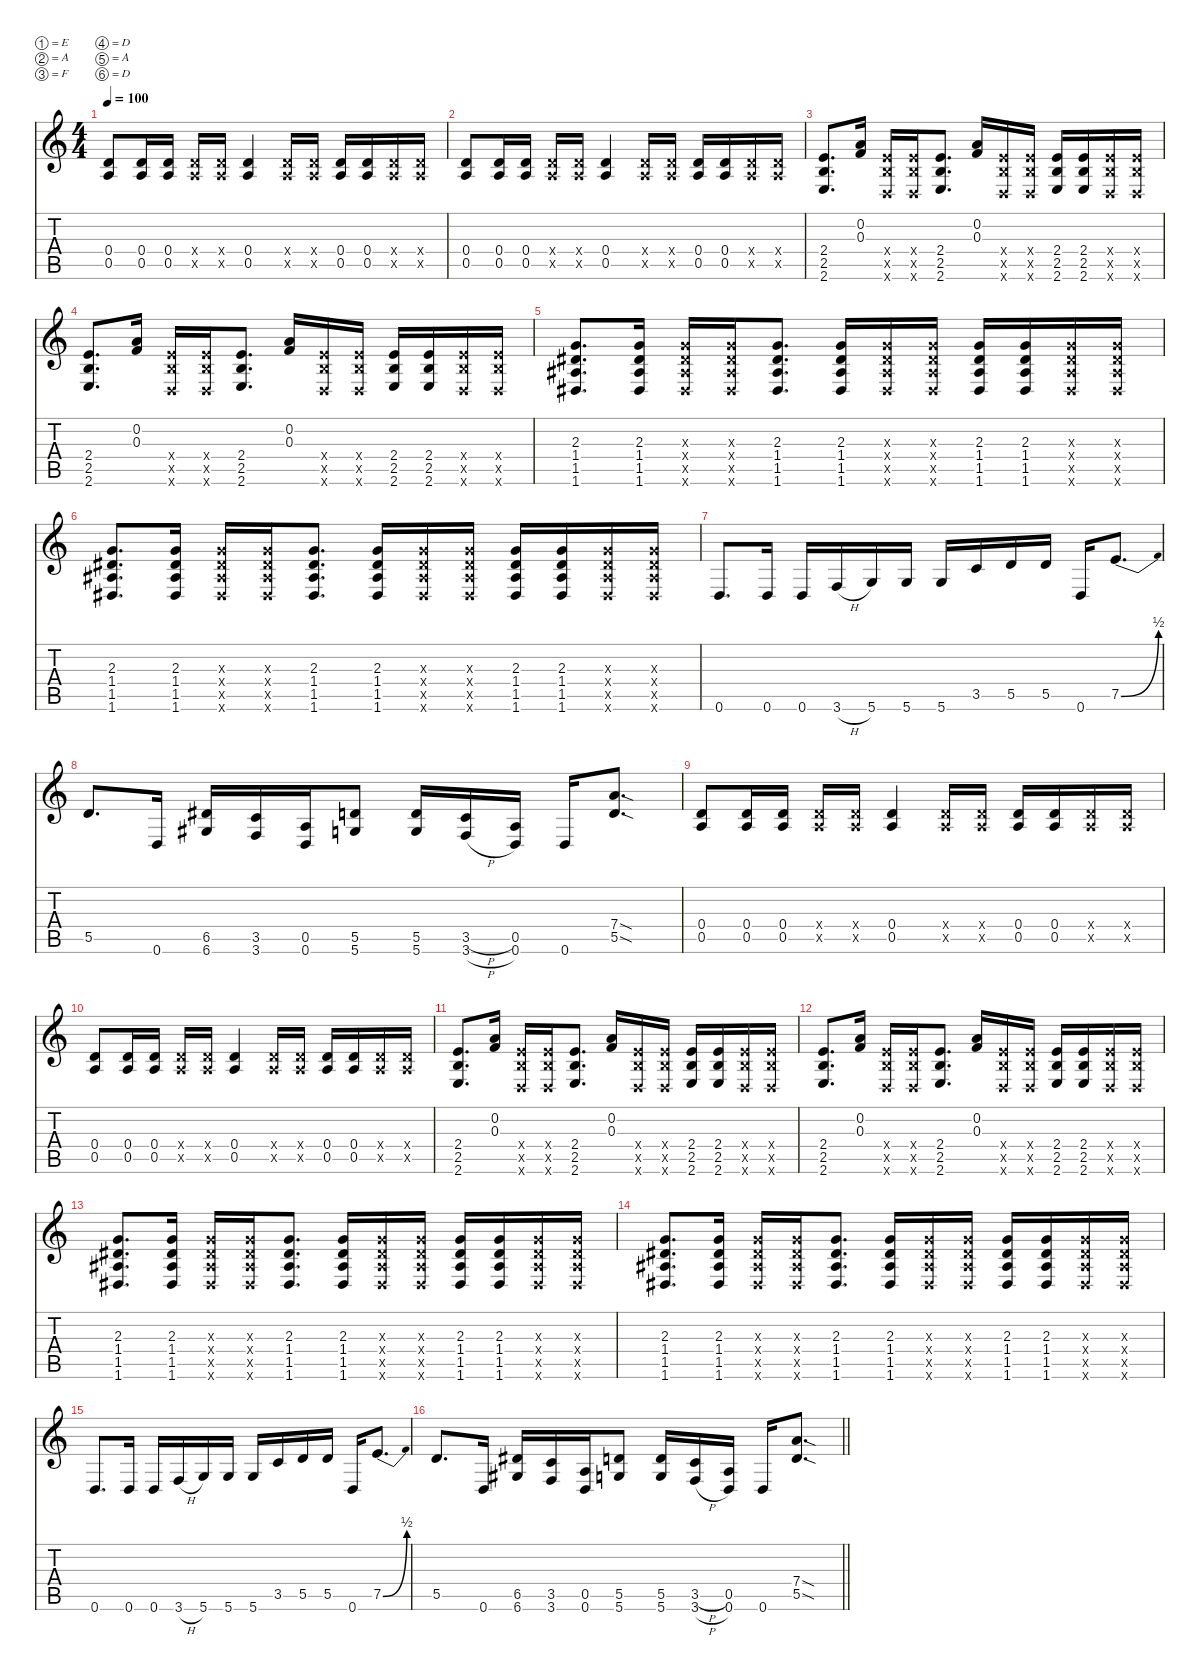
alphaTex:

\defaultSystemsLayout 4
\hideDynamics
\bracketExtendMode nobrackets
\singleTrackTrackNamePolicy hidden
\multiTrackTrackNamePolicy hidden
\firstSystemTrackNameMode fullname
\firstSystemTrackNameOrientation horizontal
\otherSystemsTrackNameOrientation horizontal
\track ("Guitar 1" "od.guit.") {defaultSystemsLayout 4 mute instrument overdrivenguitar}
\staff {score tabs}
\tuning (E4 A3 F3 D3 A2 D2)
\ts (4 4)
\tempo 100
\clef g2
\ks c
(0.4 0.5).8{dy f beam Up} (0.4 0.5).16{beam Up} (0.4 0.5).16{beam Up} (0.4{x} 0.5{x}).16{beam Up} (0.4{x} 0.5{x}).16{beam Up} (0.4 0.5).4{beam Up} (0.4{x} 0.5{x}).16{beam Up} (0.4{x} 0.5{x}).16{beam Up} (0.4 0.5).16{beam Up} (0.4 0.5).16{beam Up} (0.4{x} 0.5{x}).16{beam Up} (0.4{x} 0.5{x}).16{beam Up} |
(0.4 0.5).8{beam Up} (0.4 0.5).16{beam Up} (0.4 0.5).16{beam Up} (0.4{x} 0.5{x}).16{beam Up} (0.4{x} 0.5{x}).16{beam Up} (0.4 0.5).4{beam Up} (0.4{x} 0.5{x}).16{beam Up} (0.4{x} 0.5{x}).16{beam Up} (0.4 0.5).16{beam Up} (0.4 0.5).16{beam Up} (0.4{x} 0.5{x}).16{beam Up} (0.4{x} 0.5{x}).16{beam Up} |
(2.4 2.5 2.6).8{d dy ff beam Up} (0.2 0.3).16{dy f beam Up} (2.4{x} 2.5{x} 0.6{x}).16{dy ff beam Up} (2.4{x} 2.5{x} 0.6{x}).16{beam Up} (2.4 2.5 2.6).8{d beam Up} (0.2 0.3).16{dy f beam Up} (2.4{x} 2.5{x} 0.6{x}).16{dy ff beam Up} (2.4{x} 2.5{x} 0.6{x}).16{beam Up} (2.4 2.5 2.6).16{dy f beam Up} (2.4 2.5 2.6).16{beam Up} (2.4{x} 2.5{x} 0.6{x}).16{beam Up} (2.4{x} 2.5{x} 0.6{x}).16{beam Up} |
(2.4 2.5 2.6).8{d dy ff beam Up} (0.2 0.3).16{dy f beam Up} (2.4{x} 2.5{x} 0.6{x}).16{dy ff beam Up} (2.4{x} 2.5{x} 0.6{x}).16{beam Up} (2.4 2.5 2.6).8{d beam Up} (0.2 0.3).16{dy f beam Up} (2.4{x} 2.5{x} 0.6{x}).16{dy ff beam Up} (2.4{x} 2.5{x} 0.6{x}).16{beam Up} (2.4 2.5 2.6).16{dy f beam Up} (2.4 2.5 2.6).16{beam Up} (2.4{x} 2.5{x} 0.6{x}).16{beam Up} (2.4{x} 2.5{x} 0.6{x}).16{beam Up} |
(2.3 1.4{acc #} 1.5{acc #} 1.6{acc #}).8{d dy ff beam Up} (2.3 1.4{acc #} 1.5{acc #} 1.6{acc #}).16{beam Up} (2.3{x} 1.4{x acc #} 1.5{x acc #} 1.6{x acc #}).16{beam Up} (2.3{x} 1.4{x acc #} 1.5{x acc #} 1.6{x acc #}).16{beam Up} (2.3 1.4{acc #} 1.5{acc #} 1.6{acc #}).8{d beam Up} (2.3 1.4{acc #} 1.5{acc #} 1.6{acc #}).16{beam Up} (2.3{x} 1.4{x acc #} 1.5{x acc #} 1.6{x acc #}).16{beam Up} (2.3{x} 1.4{x acc #} 1.5{x acc #} 1.6{x acc #}).16{beam Up} (2.3 1.4{acc #} 1.5{acc #} 1.6{acc #}).16{dy f beam Up} (2.3 1.4{acc #} 1.5{acc #} 1.6{acc #}).16{beam Up} (2.3{x} 1.4{x acc #} 1.5{x acc #} 1.6{x acc #}).16{beam Up} (2.3{x} 1.4{x acc #} 1.5{x acc #} 1.6{x acc #}).16{beam Up} |
(2.3 1.4{acc #} 1.5{acc #} 1.6{acc #}).8{d dy ff beam Up} (2.3 1.4{acc #} 1.5{acc #} 1.6{acc #}).16{beam Up} (2.3{x} 1.4{x acc #} 1.5{x acc #} 1.6{x acc #}).16{beam Up} (2.3{x} 1.4{x acc #} 1.5{x acc #} 1.6{x acc #}).16{beam Up} (2.3 1.4{acc #} 1.5{acc #} 1.6{acc #}).8{d beam Up} (2.3 1.4{acc #} 1.5{acc #} 1.6{acc #}).16{beam Up} (2.3{x} 1.4{x acc #} 1.5{x acc #} 1.6{x acc #}).16{beam Up} (2.3{x} 1.4{x acc #} 1.5{x acc #} 1.6{x acc #}).16{beam Up} (2.3 1.4{acc #} 1.5{acc #} 1.6{acc #}).16{dy f beam Up} (2.3 1.4{acc #} 1.5{acc #} 1.6{acc #}).16{beam Up} (2.3{x} 1.4{x acc #} 1.5{x acc #} 1.6{x acc #}).16{beam Up} (2.3{x} 1.4{x acc #} 1.5{x acc #} 1.6{x acc #}).16{beam Up} |
0.6.8{d beam Up} 0.6.16{beam Up} 0.6.16{beam Up} 3.6{h}.16{beam Up} 5.6.16{beam Up} 5.6.16{beam Up} 5.6.16{beam Up} 3.5.16{beam Up} 5.5.16{beam Up} 5.5.16{beam Up} 0.6.16{beam Up} 7.5{be (bend 0 0 15 2)}.8{d beam Up} |
5.5.8{d beam Up} 0.6.16{beam Up} (6.5{acc #} 6.6{acc #}).16{dy ff beam Up} (3.5 3.6).16{beam Up} (0.5 0.6).16{beam Up} (5.5 5.6).8{beam Up} (5.5 5.6).16{beam Up} (3.5{h} 3.6{h}).16{beam Up} (0.5 0.6).16{dy f beam Up} 0.6.16{beam Up} (7.4{sod} 5.5{sod}).8{d beam Up} |
(0.4 0.5).8{beam Up} (0.4 0.5).16{beam Up} (0.4 0.5).16{beam Up} (0.4{x} 0.5{x}).16{beam Up} (0.4{x} 0.5{x}).16{beam Up} (0.4 0.5).4{beam Up} (0.4{x} 0.5{x}).16{beam Up} (0.4{x} 0.5{x}).16{beam Up} (0.4 0.5).16{beam Up} (0.4 0.5).16{beam Up} (0.4{x} 0.5{x}).16{beam Up} (0.4{x} 0.5{x}).16{beam Up} |
(0.4 0.5).8{beam Up} (0.4 0.5).16{beam Up} (0.4 0.5).16{beam Up} (0.4{x} 0.5{x}).16{beam Up} (0.4{x} 0.5{x}).16{beam Up} (0.4 0.5).4{beam Up} (0.4{x} 0.5{x}).16{beam Up} (0.4{x} 0.5{x}).16{beam Up} (0.4 0.5).16{beam Up} (0.4 0.5).16{beam Up} (0.4{x} 0.5{x}).16{beam Up} (0.4{x} 0.5{x}).16{beam Up} |
(2.4 2.5 2.6).8{d dy ff beam Up} (0.2 0.3).16{dy f beam Up} (2.4{x} 2.5{x} 0.6{x}).16{dy ff beam Up} (2.4{x} 2.5{x} 0.6{x}).16{beam Up} (2.4 2.5 2.6).8{d beam Up} (0.2 0.3).16{dy f beam Up} (2.4{x} 2.5{x} 0.6{x}).16{dy ff beam Up} (2.4{x} 2.5{x} 0.6{x}).16{beam Up} (2.4 2.5 2.6).16{dy f beam Up} (2.4 2.5 2.6).16{beam Up} (2.4{x} 2.5{x} 0.6{x}).16{beam Up} (2.4{x} 2.5{x} 0.6{x}).16{beam Up} |
(2.4 2.5 2.6).8{d dy ff beam Up} (0.2 0.3).16{dy f beam Up} (2.4{x} 2.5{x} 0.6{x}).16{dy ff beam Up} (2.4{x} 2.5{x} 0.6{x}).16{beam Up} (2.4 2.5 2.6).8{d beam Up} (0.2 0.3).16{dy f beam Up} (2.4{x} 2.5{x} 0.6{x}).16{dy ff beam Up} (2.4{x} 2.5{x} 0.6{x}).16{beam Up} (2.4 2.5 2.6).16{dy f beam Up} (2.4 2.5 2.6).16{beam Up} (2.4{x} 2.5{x} 0.6{x}).16{beam Up} (2.4{x} 2.5{x} 0.6{x}).16{beam Up} |
(2.3 1.4{acc #} 1.5{acc #} 1.6{acc #}).8{d dy ff beam Up} (2.3 1.4{acc #} 1.5{acc #} 1.6{acc #}).16{beam Up} (2.3{x} 1.4{x acc #} 1.5{x acc #} 1.6{x acc #}).16{beam Up} (2.3{x} 1.4{x acc #} 1.5{x acc #} 1.6{x acc #}).16{beam Up} (2.3 1.4{acc #} 1.5{acc #} 1.6{acc #}).8{d beam Up} (2.3 1.4{acc #} 1.5{acc #} 1.6{acc #}).16{beam Up} (2.3{x} 1.4{x acc #} 1.5{x acc #} 1.6{x acc #}).16{beam Up} (2.3{x} 1.4{x acc #} 1.5{x acc #} 1.6{x acc #}).16{beam Up} (2.3 1.4{acc #} 1.5{acc #} 1.6{acc #}).16{dy f beam Up} (2.3 1.4{acc #} 1.5{acc #} 1.6{acc #}).16{beam Up} (2.3{x} 1.4{x acc #} 1.5{x acc #} 1.6{x acc #}).16{beam Up} (2.3{x} 1.4{x acc #} 1.5{x acc #} 1.6{x acc #}).16{beam Up} |
(2.3 1.4{acc #} 1.5{acc #} 1.6{acc #}).8{d dy ff beam Up} (2.3 1.4{acc #} 1.5{acc #} 1.6{acc #}).16{beam Up} (2.3{x} 1.4{x acc #} 1.5{x acc #} 1.6{x acc #}).16{beam Up} (2.3{x} 1.4{x acc #} 1.5{x acc #} 1.6{x acc #}).16{beam Up} (2.3 1.4{acc #} 1.5{acc #} 1.6{acc #}).8{d beam Up} (2.3 1.4{acc #} 1.5{acc #} 1.6{acc #}).16{beam Up} (2.3{x} 1.4{x acc #} 1.5{x acc #} 1.6{x acc #}).16{beam Up} (2.3{x} 1.4{x acc #} 1.5{x acc #} 1.6{x acc #}).16{beam Up} (2.3 1.4{acc #} 1.5{acc #} 1.6{acc #}).16{dy f beam Up} (2.3 1.4{acc #} 1.5{acc #} 1.6{acc #}).16{beam Up} (2.3{x} 1.4{x acc #} 1.5{x acc #} 1.6{x acc #}).16{beam Up} (2.3{x} 1.4{x acc #} 1.5{x acc #} 1.6{x acc #}).16{beam Up} |
0.6.8{d beam Up} 0.6.16{beam Up} 0.6.16{beam Up} 3.6{h}.16{beam Up} 5.6.16{beam Up} 5.6.16{beam Up} 5.6.16{beam Up} 3.5.16{beam Up} 5.5.16{beam Up} 5.5.16{beam Up} 0.6.16{beam Up} 7.5{be (bend 0 0 15 2)}.8{d beam Up} |
\barLineRight lightlight
5.5.8{d beam Up} 0.6.16{beam Up} (6.5{acc #} 6.6{acc #}).16{dy ff beam Up} (3.5 3.6).16{beam Up} (0.5 0.6).16{beam Up} (5.5 5.6).8{beam Up} (5.5 5.6).16{beam Up} (3.5{h} 3.6{h}).16{beam Up} (0.5 0.6).16{dy f beam Up} 0.6.16{beam Up} (7.4{sod} 5.5{sod}).8{d beam Up}
